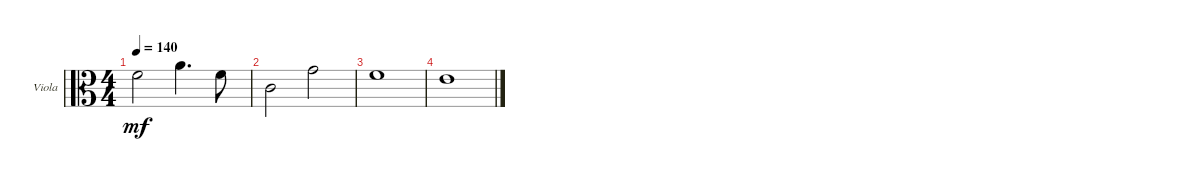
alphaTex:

\defaultSystemsLayout 4
\bracketExtendMode groupsimilarinstruments
\firstSystemTrackNameOrientation horizontal
\otherSystemsTrackNameOrientation horizontal
\track ("Viola" "Viola") {instrument viola}
\staff {score}
\tuning (A4 D4 G3 C3)
\ts (4 4)
\tempo 140
\clef c3
\ks c
17.4{t}.2{dy mf} 7.2.4{d} 10.3.8 |
5.3.2 12.3.2 |
10.3.1 |
9.3.1
